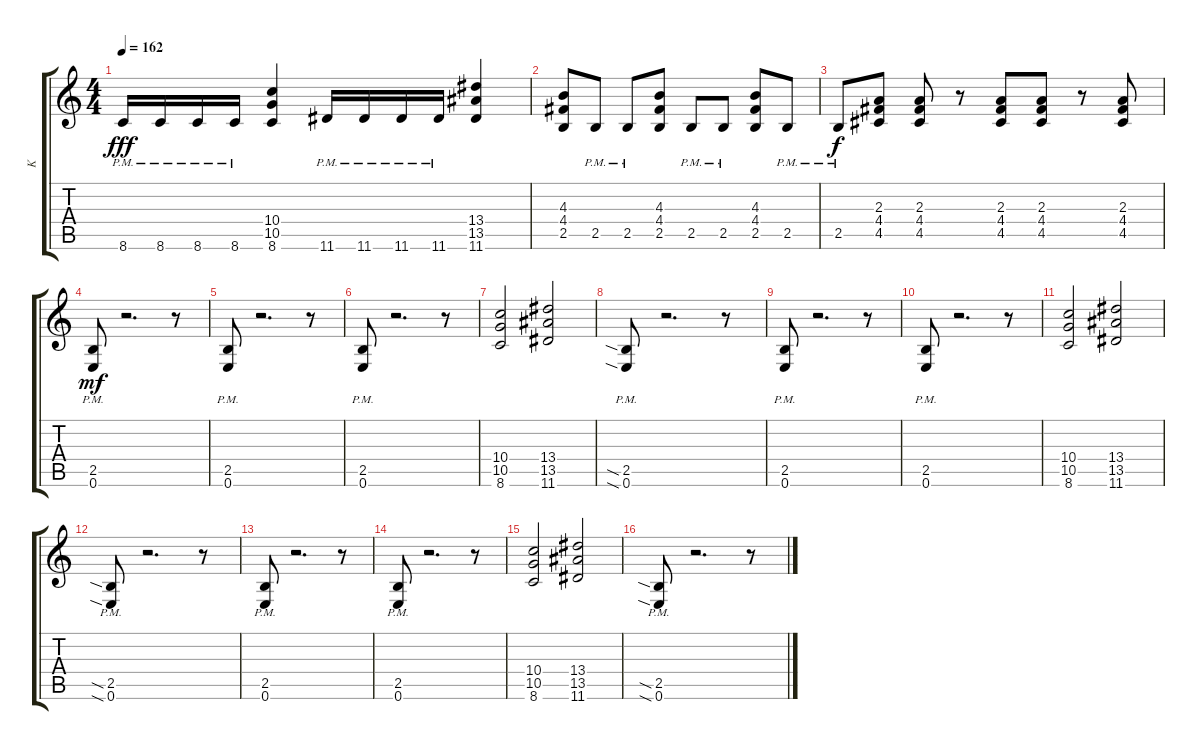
\track ("K" "K") {instrument distortionguitar}
\staff {score tabs}
\tuning (E4 B3 G3 D3 A2 E2) {hide}
\ts (4 4)
\tempo 162
\clef g2
\ks c
8.6{pm}.16{dy fff} 8.6{pm}.16 8.6{pm}.16 8.6{pm}.16 (10.4 10.5 8.6).4 11.6{pm}.16 11.6{pm}.16 11.6{pm}.16 11.6{pm}.16 (13.4 13.5 11.6).4 |
(4.3 4.4 2.5).8 2.5{pm}.8 2.5{pm}.8 (4.3 4.4 2.5).8 2.5{pm}.8 2.5{pm}.8 (4.3 4.4 2.5).8 2.5{pm}.8 |
2.5{pm}.8{dy f} (2.3 4.4 4.5).8 (2.3 4.4 4.5).8 r.8 (2.3 4.4 4.5).8 (2.3 4.4 4.5).8 r.8 (2.3 4.4 4.5).8 |
(2.5{pm} 0.6{pm}).8{dy mf} r.2{d} r.8 |
(2.5{pm} 0.6{pm}).8 r.2{d} r.8 |
(2.5{pm} 0.6{pm}).8 r.2{d} r.8 |
(10.4 10.5 8.6).2 (13.4 13.5 11.6).2 |
(2.5{sia pm} 0.6{sia pm}).8 r.2{d} r.8 |
(2.5{pm} 0.6{pm}).8 r.2{d} r.8 |
(2.5{pm} 0.6{pm}).8 r.2{d} r.8 |
(10.4 10.5 8.6).2 (13.4 13.5 11.6).2 |
(2.5{sia pm} 0.6{sia pm}).8 r.2{d} r.8 |
(2.5{pm} 0.6{pm}).8 r.2{d} r.8 |
(2.5{pm} 0.6{pm}).8 r.2{d} r.8 |
(10.4 10.5 8.6).2 (13.4 13.5 11.6).2 |
(2.5{sia pm} 0.6{sia pm}).8 r.2{d} r.8
